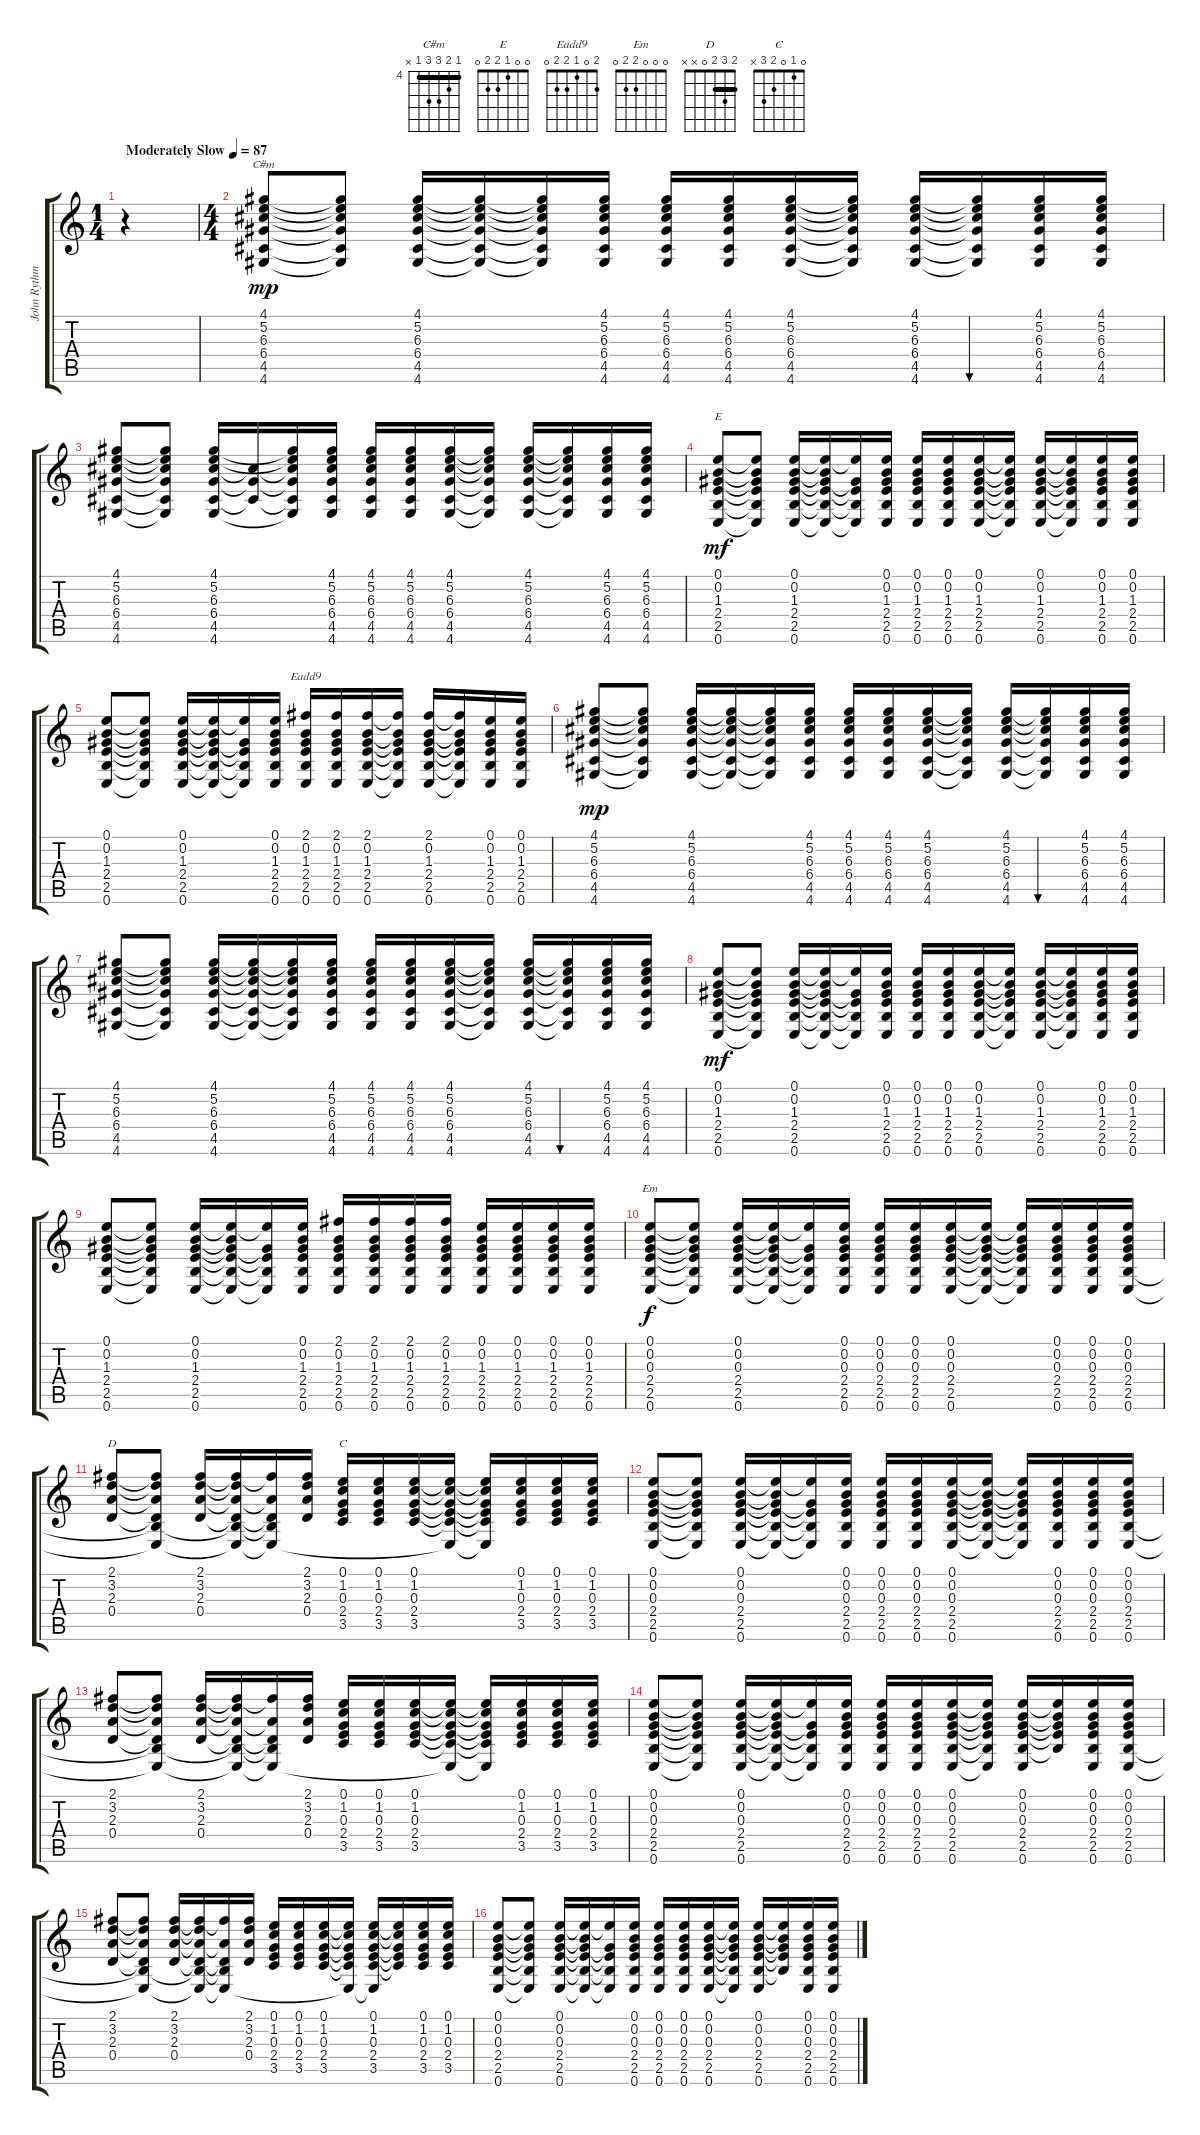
\track ("John Rythm Guitar" "John Rythm") {instrument acousticguitarsteel}
\staff {score tabs}
\tuning (E4 B3 G3 D3 A2 E2) {hide}
\chord ("C#m" 4 5 6 6 4 x) {firstfret 4 barre 4}
\chord ("E" 0 0 1 2 2 0)
\chord ("Eadd9" 2 0 1 2 2 0)
\chord ("Em" 0 0 0 2 2 0)
\chord ("D" 2 3 2 0 x x) {barre 2}
\chord ("C" 0 1 0 2 3 x)
\ts (1 4)
\tempo (87 "Moderately Slow")
\clef g2
\ks c
r.4{dy mp volume 10 instrument acousticguitarsteel} |
\ts (4 4)
(4.1 5.2 6.3 6.4 4.5 4.6).8{ch "C#m"} (4.1{t} 5.2{t} 6.3{t} 6.4{t} 4.5{t} 4.6{t}).8 (4.1 5.2 6.3 6.4 4.5 4.6).16 (4.1{t} 5.2{t} 6.3{t} 6.4{t} 4.5{t} 4.6{t}).16 (4.1{t} 5.2{t} 6.3{t} 6.4{t} 4.5{t} 4.6{t}).16 (4.1 5.2 6.3 6.4 4.5 4.6).16 (4.1 5.2 6.3 6.4 4.5 4.6).16 (4.1 5.2 6.3 6.4 4.5 4.6).16 (4.1 5.2 6.3 6.4 4.5 4.6).16 (4.1{t} 5.2{t} 6.3{t} 6.4{t} 4.5{t} 4.6{t}).16 (4.1 5.2 6.3 6.4 4.5 4.6).16 (4.1{t} 5.2{t} 6.3{t} 6.4{t} 4.5{t} 4.6{t}).16{bu 60} (4.1 5.2 6.3 6.4 4.5 4.6).16 (4.1 5.2 6.3 6.4 4.5 4.6).16 |
(4.1 5.2 6.3 6.4 4.5 4.6).8 (4.1{t} 5.2{t} 6.3{t} 6.4{t} 4.5{t} 4.6{t}).8 (4.1 5.2 6.3 6.4 4.5 4.6).16 (6.3{t} 6.4{t} 4.5{t}).16 (4.1{t} 5.2{t} 6.3{t} 6.4{t} 4.5{t} 4.6{t}).16 (4.1 5.2 6.3 6.4 4.5 4.6).16 (4.1 5.2 6.3 6.4 4.5 4.6).16 (4.1 5.2 6.3 6.4 4.5 4.6).16 (4.1 5.2 6.3 6.4 4.5 4.6).16 (4.1{t} 5.2{t} 6.3{t} 6.4{t} 4.5{t} 4.6{t}).16 (4.1 5.2 6.3 6.4 4.5 4.6).16 (4.1{t} 5.2{t} 6.3{t} 6.4{t} 4.5{t} 4.6{t}).16 (4.1 5.2 6.3 6.4 4.5 4.6).16 (4.1 5.2 6.3 6.4 4.5 4.6).16 |
(0.1 0.2 1.3 2.4 2.5 0.6).8{ch "E" dy mf} (0.1{t} 0.2{t} 1.3{t} 2.4{t} 2.5{t} 0.6{t}).8 (0.1 0.2 1.3 2.4 2.5 0.6).16 (0.1{t} 0.2{t} 1.3{t} 2.4{t} 2.5{t} 0.6{t}).16 (0.1{t} 1.3{t} 2.4{t} 2.5{t} 0.6{t}).16 (0.1 0.2 1.3 2.4 2.5 0.6).16 (0.1 0.2 1.3 2.4 2.5 0.6).16 (0.1 0.2 1.3 2.4 2.5 0.6).16 (0.1 0.2 1.3 2.4 2.5 0.6).16 (0.1{t} 0.2{t} 1.3{t} 2.4{t} 2.5{t} 0.6{t}).16 (0.1 0.2 1.3 2.4 2.5 0.6).16 (0.1{t} 0.2{t} 1.3{t} 2.4{t} 2.5{t} 0.6{t}).16 (0.1 0.2 1.3 2.4 2.5 0.6).16 (0.1 0.2 1.3 2.4 2.5 0.6).16 |
(0.1 0.2 1.3 2.4 2.5 0.6).8 (0.1{t} 0.2{t} 1.3{t} 2.4{t} 2.5{t} 0.6{t}).8 (0.1 0.2 1.3 2.4 2.5 0.6).16 (0.1{t} 0.2{t} 1.3{t} 2.4{t} 2.5{t} 0.6{t}).16 (0.1{t} 1.3{t} 2.4{t} 2.5{t} 0.6{t}).16 (0.1 0.2 1.3 2.4 2.5 0.6).16 (2.1 0.2 1.3 2.4 2.5 0.6).16{ch "Eadd9"} (2.1 0.2 1.3 2.4 2.5 0.6).16 (2.1 0.2 1.3 2.4 2.5 0.6).16 (2.1{t} 0.2{t} 1.3{t} 2.4{t} 2.5{t} 0.6{t}).16 (2.1 0.2 1.3 2.4 2.5 0.6).16 (2.1{t} 0.2{t} 1.3{t} 2.4{t} 2.5{t} 0.6{t}).16 (0.1 0.2 1.3 2.4 2.5 0.6).16 (0.1 0.2 1.3 2.4 2.5 0.6).16 |
(4.1 5.2 6.3 6.4 4.5 4.6).8{dy mp} (4.1{t} 5.2{t} 6.3{t} 6.4{t} 4.5{t} 4.6{t}).8 (4.1 5.2 6.3 6.4 4.5 4.6).16 (4.1{t} 5.2{t} 6.3{t} 6.4{t} 4.5{t} 4.6{t}).16 (4.1{t} 5.2{t} 6.3{t} 6.4{t} 4.5{t} 4.6{t}).16 (4.1 5.2 6.3 6.4 4.5 4.6).16 (4.1 5.2 6.3 6.4 4.5 4.6).16 (4.1 5.2 6.3 6.4 4.5 4.6).16 (4.1 5.2 6.3 6.4 4.5 4.6).16 (4.1{t} 5.2{t} 6.3{t} 6.4{t} 4.5{t} 4.6{t}).16 (4.1 5.2 6.3 6.4 4.5 4.6).16 (4.1{t} 5.2{t} 6.3{t} 6.4{t} 4.5{t} 4.6{t}).16{bu 60} (4.1 5.2 6.3 6.4 4.5 4.6).16 (4.1 5.2 6.3 6.4 4.5 4.6).16 |
(4.1 5.2 6.3 6.4 4.5 4.6).8 (4.1{t} 5.2{t} 6.3{t} 6.4{t} 4.5{t} 4.6{t}).8 (4.1 5.2 6.3 6.4 4.5 4.6).16 (4.1{t} 5.2{t} 6.3{t} 6.4{t} 4.5{t} 4.6{t}).16 (4.1{t} 5.2{t} 6.3{t} 6.4{t} 4.5{t} 4.6{t}).16 (4.1 5.2 6.3 6.4 4.5 4.6).16 (4.1 5.2 6.3 6.4 4.5 4.6).16 (4.1 5.2 6.3 6.4 4.5 4.6).16 (4.1 5.2 6.3 6.4 4.5 4.6).16 (4.1{t} 5.2{t} 6.3{t} 6.4{t} 4.5{t} 4.6{t}).16 (4.1 5.2 6.3 6.4 4.5 4.6).16 (4.1{t} 5.2{t} 6.3{t} 6.4{t} 4.5{t} 4.6{t}).16{bu 60} (4.1 5.2 6.3 6.4 4.5 4.6).16 (4.1 5.2 6.3 6.4 4.5 4.6).16 |
(0.1 0.2 1.3 2.4 2.5 0.6).8{dy mf} (0.1{t} 0.2{t} 1.3{t} 2.4{t} 2.5{t} 0.6{t}).8 (0.1 0.2 1.3 2.4 2.5 0.6).16 (0.1{t} 0.2{t} 1.3{t} 2.4{t} 2.5{t} 0.6{t}).16 (0.1{t} 1.3{t} 2.4{t} 2.5{t} 0.6{t}).16 (0.1 0.2 1.3 2.4 2.5 0.6).16 (0.1 0.2 1.3 2.4 2.5 0.6).16 (0.1 0.2 1.3 2.4 2.5 0.6).16 (0.1 0.2 1.3 2.4 2.5 0.6).16 (0.1{t} 0.2{t} 1.3{t} 2.4{t} 2.5{t} 0.6{t}).16 (0.1 0.2 1.3 2.4 2.5 0.6).16 (0.1{t} 0.2{t} 1.3{t} 2.4{t} 2.5{t} 0.6{t}).16 (0.1 0.2 1.3 2.4 2.5 0.6).16 (0.1 0.2 1.3 2.4 2.5 0.6).16 |
(0.1 0.2 1.3 2.4 2.5 0.6).8 (0.1{t} 0.2{t} 1.3{t} 2.4{t} 2.5{t} 0.6{t}).8 (0.1 0.2 1.3 2.4 2.5 0.6).16 (0.1{t} 0.2{t} 1.3{t} 2.4{t} 2.5{t} 0.6{t}).16 (0.1{t} 1.3{t} 2.4{t} 2.5{t} 0.6{t}).16 (0.1 0.2 1.3 2.4 2.5 0.6).16 (2.1 0.2 1.3 2.4 2.5 0.6).16 (2.1 0.2 1.3 2.4 2.5 0.6).16 (2.1 0.2 1.3 2.4 2.5 0.6).16 (2.1 0.2 1.3 2.4 2.5 0.6).16 (0.1 0.2 1.3 2.4 2.5 0.6).16 (0.1 0.2 1.3 2.4 2.5 0.6).16 (0.1 0.2 1.3 2.4 2.5 0.6).16 (0.1 0.2 1.3 2.4 2.5 0.6).16 |
(0.1 0.2 0.3 2.4 2.5 0.6).8{ch "Em" dy f} (0.1{t} 0.2{t} 0.3{t} 2.4{t} 2.5{t} 0.6{t}).8 (0.1 0.2 0.3 2.4 2.5 0.6).16 (0.1{t} 0.2{t} 0.3{t} 2.4{t} 2.5{t} 0.6{t}).16 (0.1{t} 0.3{t} 2.4{t} 2.5{t} 0.6{t}).16 (0.1 0.2 0.3 2.4 2.5 0.6).16 (0.1 0.2 0.3 2.4 2.5 0.6).16 (0.1 0.2 0.3 2.4 2.5 0.6).16 (0.1 0.2 0.3 2.4 2.5 0.6).16 (0.1{t} 0.2{t} 0.3{t} 2.4{t} 2.5{t} 0.6{t}).16 (0.1{t} 0.2{t} 0.3{t} 2.4{t} 2.5{t} 0.6{t}).16 (0.1 0.2 0.3 2.4 2.5 0.6).16 (0.1 0.2 0.3 2.4 2.5 0.6).16 (0.1 0.2 0.3 2.4 2.5 0.6).16 |
(2.1 3.2 2.3 0.4).8{ch "D"} (2.1{t} 3.2{t} 2.3{t} 0.4{t} 2.5{t} 0.6{t}).8 (2.1 3.2 2.3 0.4).16 (2.1{t} 3.2{t} 2.3{t} 0.4{t} 2.5{t} 0.6{t}).16 (2.1{t} 2.3{t} 0.4{t} 2.5{t} 0.6{t}).16 (2.1 3.2 2.3 0.4).16 (0.1 1.2 0.3 2.4 3.5).16{ch "C"} (0.1 1.2 0.3 2.4 3.5).16 (0.1 1.2 0.3 2.4 3.5).16 (0.1{t} 1.2{t} 0.3{t} 2.4{t} 3.5{t} 0.6{t}).16 (0.1{t} 1.2{t} 0.3{t} 2.4{t} 3.5{t} 0.6{t}).16 (0.1 1.2 0.3 2.4 3.5).16 (0.1 1.2 0.3 2.4 3.5).16 (0.1 1.2 0.3 2.4 3.5).16 |
(0.1 0.2 0.3 2.4 2.5 0.6).8 (0.1{t} 0.2{t} 0.3{t} 2.4{t} 2.5{t} 0.6{t}).8 (0.1 0.2 0.3 2.4 2.5 0.6).16 (0.1{t} 0.2{t} 0.3{t} 2.4{t} 2.5{t} 0.6{t}).16 (0.1{t} 0.3{t} 2.4{t} 2.5{t} 0.6{t}).16 (0.1 0.2 0.3 2.4 2.5 0.6).16 (0.1 0.2 0.3 2.4 2.5 0.6).16 (0.1 0.2 0.3 2.4 2.5 0.6).16 (0.1 0.2 0.3 2.4 2.5 0.6).16 (0.1{t} 0.2{t} 0.3{t} 2.4{t} 2.5{t} 0.6{t}).16 (0.1{t} 0.2{t} 0.3{t} 2.4{t} 2.5{t} 0.6{t}).16 (0.1 0.2 0.3 2.4 2.5 0.6).16 (0.1 0.2 0.3 2.4 2.5 0.6).16 (0.1 0.2 0.3 2.4 2.5 0.6).16 |
(2.1 3.2 2.3 0.4).8 (2.1{t} 3.2{t} 2.3{t} 0.4{t} 2.5{t} 0.6{t}).8 (2.1 3.2 2.3 0.4).16 (2.1{t} 3.2{t} 2.3{t} 0.4{t} 2.5{t} 0.6{t}).16 (2.1{t} 2.3{t} 0.4{t} 2.5{t} 0.6{t}).16 (2.1 3.2 2.3 0.4).16 (0.1 1.2 0.3 2.4 3.5).16 (0.1 1.2 0.3 2.4 3.5).16 (0.1 1.2 0.3 2.4 3.5).16 (0.1{t} 1.2{t} 0.3{t} 2.4{t} 3.5{t} 0.6{t}).16 (0.1{t} 1.2{t} 0.3{t} 2.4{t} 3.5{t} 0.6{t}).16 (0.1 1.2 0.3 2.4 3.5).16 (0.1 1.2 0.3 2.4 3.5).16 (0.1 1.2 0.3 2.4 3.5).16 |
(0.1 0.2 0.3 2.4 2.5 0.6).8 (0.1{t} 0.2{t} 0.3{t} 2.4{t} 2.5{t} 0.6{t}).8 (0.1 0.2 0.3 2.4 2.5 0.6).16 (0.1{t} 0.2{t} 0.3{t} 2.4{t} 2.5{t} 0.6{t}).16 (0.1{t} 0.3{t} 2.4{t} 2.5{t} 0.6{t}).16 (0.1 0.2 0.3 2.4 2.5 0.6).16 (0.1 0.2 0.3 2.4 2.5 0.6).16 (0.1 0.2 0.3 2.4 2.5 0.6).16 (0.1 0.2 0.3 2.4 2.5 0.6).16 (0.1{t} 0.2{t} 0.3{t} 2.4{t} 2.5{t} 0.6{t}).16 (0.1 0.2 0.3 2.4 2.5 0.6).16 (0.1{t} 0.2{t} 0.3{t} 2.4{t} 2.5{t}).16 (0.1 0.2 0.3 2.4 2.5 0.6).16 (0.1 0.2 0.3 2.4 2.5 0.6).16 |
(2.1 3.2 2.3 0.4).8 (2.1{t} 3.2{t} 2.3{t} 0.4{t} 2.5{t} 0.6{t}).8 (2.1 3.2 2.3 0.4).16 (2.1{t} 3.2{t} 2.3{t} 0.4{t} 2.5{t} 0.6{t}).16 (2.1{t} 2.3{t} 0.4{t} 2.5{t} 0.6{t}).16 (2.1 3.2 2.3 0.4).16 (0.1 1.2 0.3 2.4 3.5).16 (0.1 1.2 0.3 2.4 3.5).16 (0.1 1.2 0.3 2.4 3.5).16 (0.1{t} 1.2{t} 0.3{t} 2.4{t} 3.5{t} 0.6{t}).16 (0.1 1.2 0.3 2.4 3.5 0.6{t}).16 (0.1{t} 1.2{t} 0.3{t} 2.4{t} 3.5{t}).16 (0.1 1.2 0.3 2.4 3.5).16 (0.1 1.2 0.3 2.4 3.5).16 |
(0.1 0.2 0.3 2.4 2.5 0.6).8 (0.1{t} 0.2{t} 0.3{t} 2.4{t} 2.5{t} 0.6{t}).8 (0.1 0.2 0.3 2.4 2.5 0.6).16 (0.1{t} 0.2{t} 0.3{t} 2.4{t} 2.5{t} 0.6{t}).16 (0.1{t} 0.3{t} 2.4{t} 2.5{t} 0.6{t}).16 (0.1 0.2 0.3 2.4 2.5 0.6).16 (0.1 0.2 0.3 2.4 2.5 0.6).16 (0.1 0.2 0.3 2.4 2.5 0.6).16 (0.1 0.2 0.3 2.4 2.5 0.6).16 (0.1{t} 0.2{t} 0.3{t} 2.4{t} 2.5{t} 0.6{t}).16 (0.1 0.2 0.3 2.4 2.5 0.6).16 (0.1{t} 0.2{t} 0.3{t} 2.4{t} 2.5{t}).16 (0.1 0.2 0.3 2.4 2.5 0.6).16 (0.1 0.2 0.3 2.4 2.5 0.6).16
